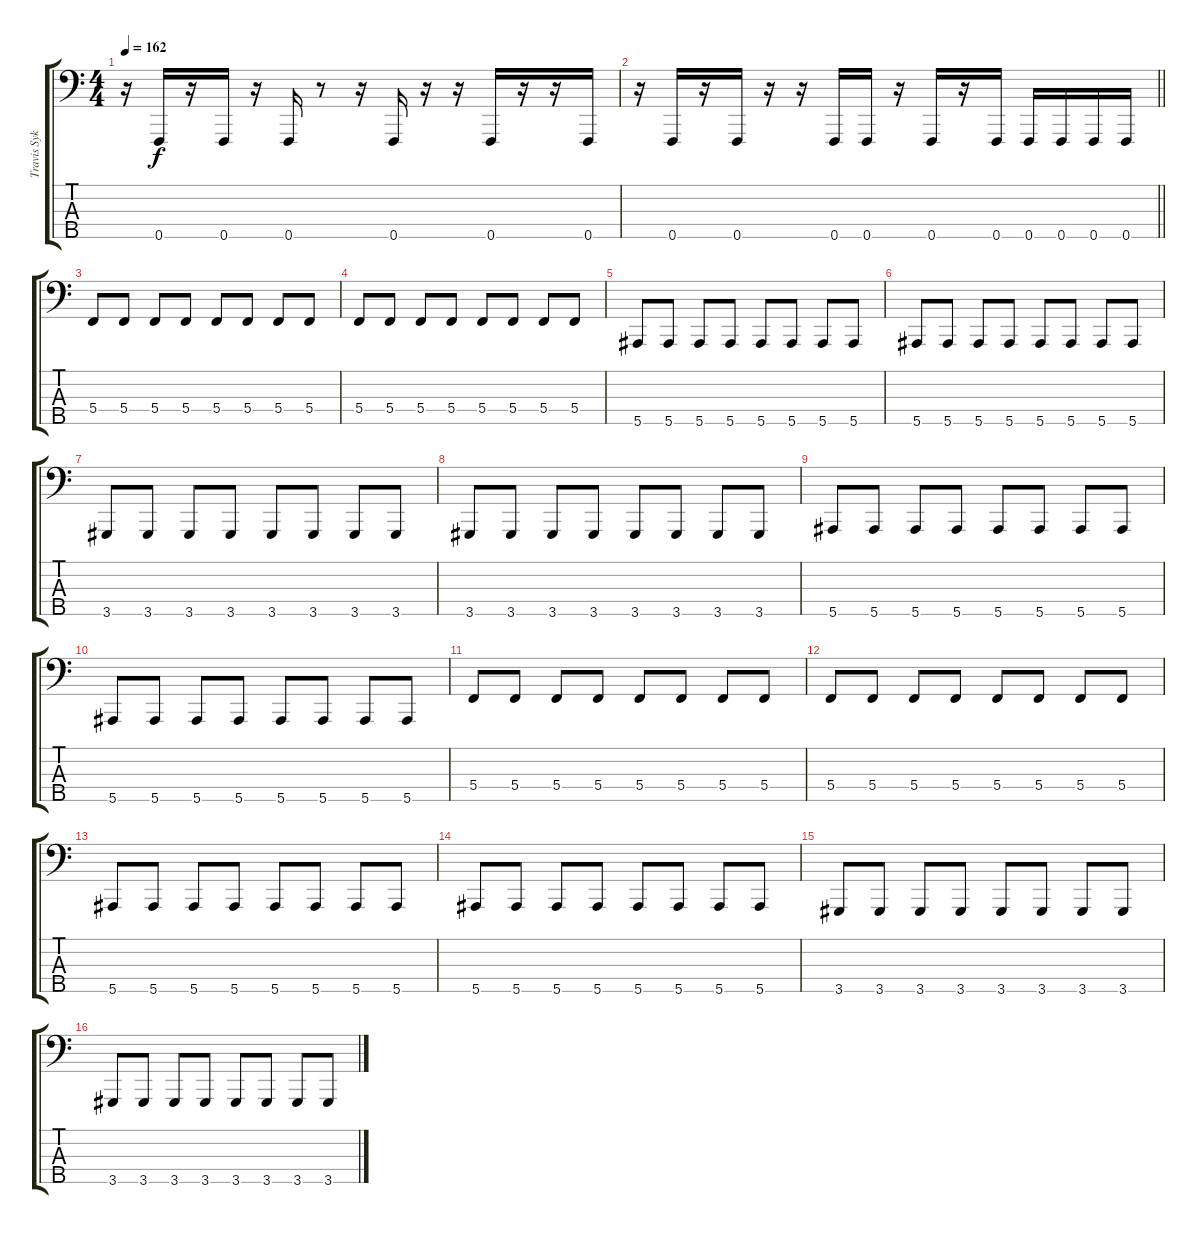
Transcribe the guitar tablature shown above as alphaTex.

\track ("Travis Sykes" "Travis Syk") {instrument electricbasspick}
\staff {score tabs}
\tuning (G2 D2 G1 C1 F0) {hide}
\ts (4 4)
\tempo 162
\clef f4
\ks c
r.16{dy f} 0.5.16 r.16 0.5.16 r.16 0.5.16 r.8 r.16 0.5.16 r.16 r.16 0.5.16 r.16 r.16 0.5.16 |
\barLineRight lightlight
r.16 0.5.16 r.16 0.5.16 r.16 r.16 0.5.16 0.5.16 r.16 0.5.16 r.16 0.5.16 0.5.16 0.5.16 0.5.16 0.5.16 |
5.4.8 5.4.8 5.4.8 5.4.8 5.4.8 5.4.8 5.4.8 5.4.8 |
5.4.8 5.4.8 5.4.8 5.4.8 5.4.8 5.4.8 5.4.8 5.4.8 |
5.5.8 5.5.8 5.5.8 5.5.8 5.5.8 5.5.8 5.5.8 5.5.8 |
5.5.8 5.5.8 5.5.8 5.5.8 5.5.8 5.5.8 5.5.8 5.5.8 |
3.5.8 3.5.8 3.5.8 3.5.8 3.5.8 3.5.8 3.5.8 3.5.8 |
3.5.8 3.5.8 3.5.8 3.5.8 3.5.8 3.5.8 3.5.8 3.5.8 |
5.5.8 5.5.8 5.5.8 5.5.8 5.5.8 5.5.8 5.5.8 5.5.8 |
5.5.8 5.5.8 5.5.8 5.5.8 5.5.8 5.5.8 5.5.8 5.5.8 |
5.4.8 5.4.8 5.4.8 5.4.8 5.4.8 5.4.8 5.4.8 5.4.8 |
5.4.8 5.4.8 5.4.8 5.4.8 5.4.8 5.4.8 5.4.8 5.4.8 |
5.5.8 5.5.8 5.5.8 5.5.8 5.5.8 5.5.8 5.5.8 5.5.8 |
5.5.8 5.5.8 5.5.8 5.5.8 5.5.8 5.5.8 5.5.8 5.5.8 |
3.5.8 3.5.8 3.5.8 3.5.8 3.5.8 3.5.8 3.5.8 3.5.8 |
3.5.8 3.5.8 3.5.8 3.5.8 3.5.8 3.5.8 3.5.8 3.5.8
